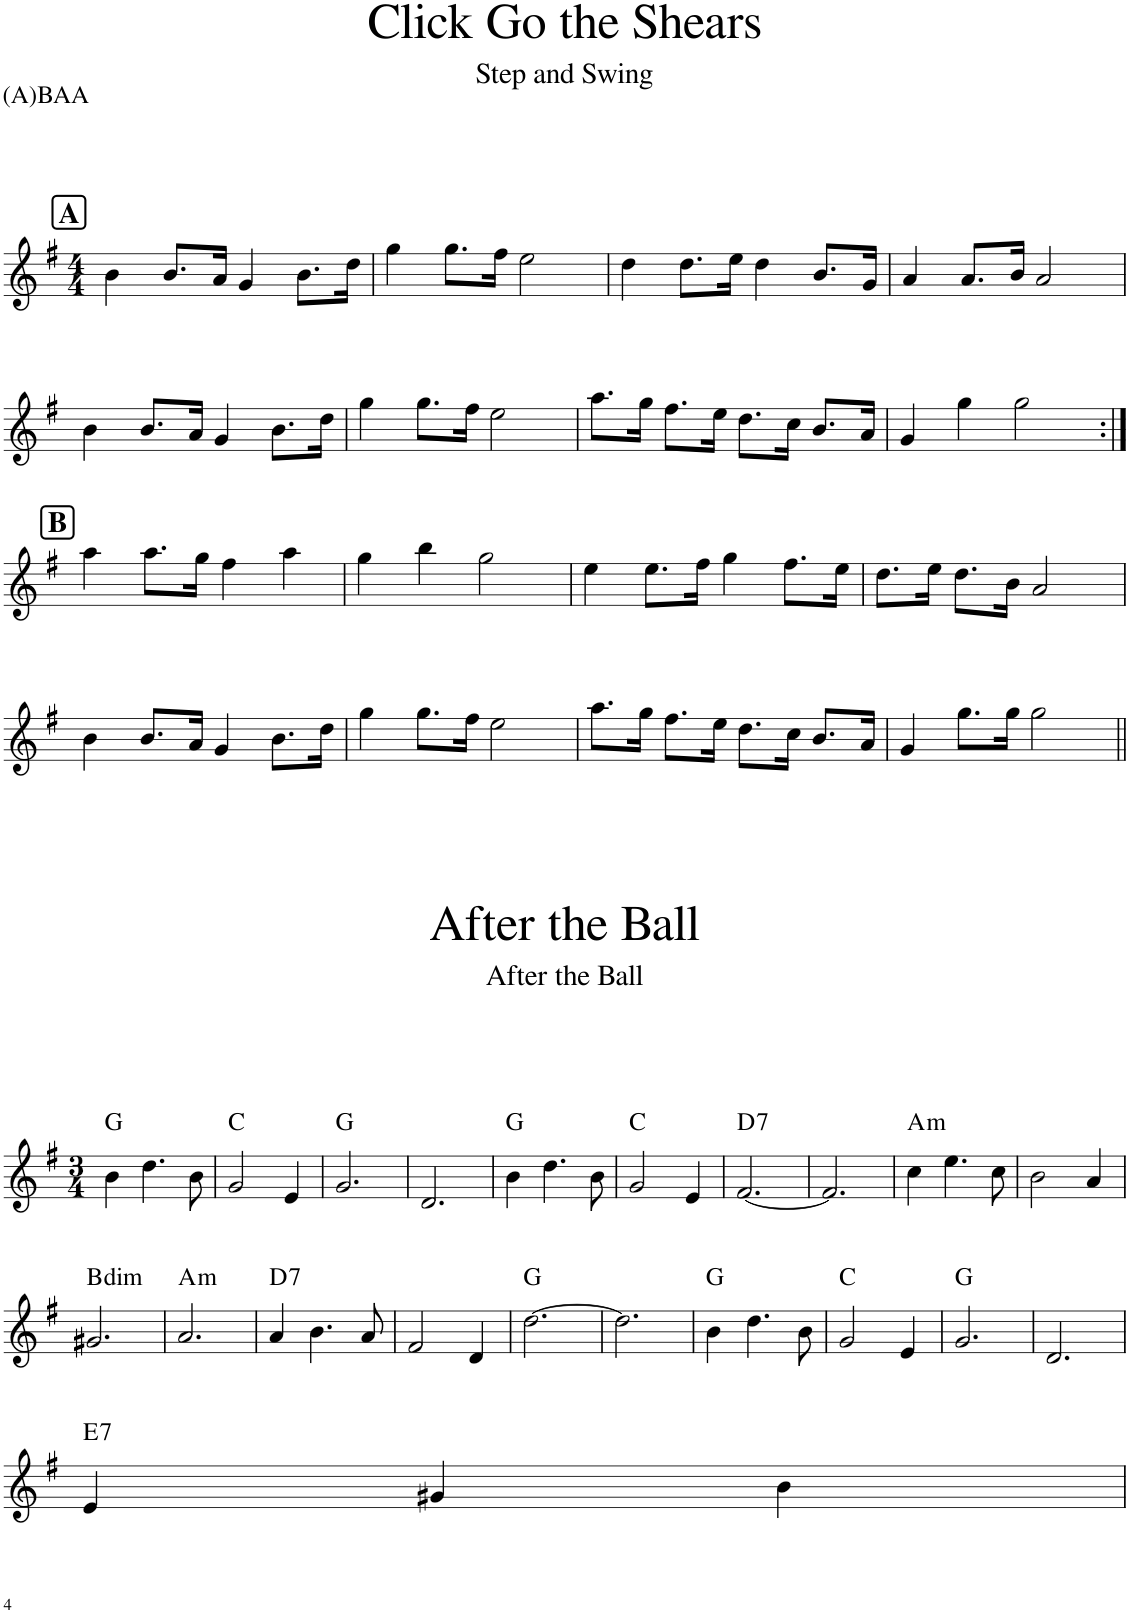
**kern	**harte
*part1	*part1
*staff1	*
*I"Piano	*
*I'Pno	*
!!LO:PB:g=z
*clefG2	*
*k[f#]	*
*G:	*
*M4/4	*
!!LO:REH:place=s1:a:B:cj:fs=14:t=A
=1	=1
4b\	.
8.b/L	.
16a/Jk	.
4g/	.
8.b\L	.
16dd\Jk	.
=2	=2
4gg\	.
8.gg\L	.
16ff#\Jk	.
2ee\	.
=3	=3
4dd\	.
8.dd\L	.
16ee\Jk	.
4dd\	.
8.b/L	.
16g/Jk	.
=4	=4
4a/	.
8.a/L	.
16b/Jk	.
2a/	.
!!LO:LB:g=z
=5	=5
4b\	.
8.b/L	.
16a/Jk	.
4g/	.
8.b\L	.
16dd\Jk	.
=6	=6
4gg\	.
8.gg\L	.
16ff#\Jk	.
2ee\	.
=7	=7
8.aa\L	.
16gg\Jk	.
8.ff#\L	.
16ee\Jk	.
8.dd\L	.
16cc\Jk	.
8.b/L	.
16a/Jk	.
=8	=8
4g/	.
4gg\	.
2gg\	.
!!LO:LB:g=z
!!LO:REH:place=s1:a:B:cj:fs=14:t=B
=9:|!	=9:|!
4aa\	.
8.aa\L	.
16gg\Jk	.
4ff#\	.
4aa\	.
=10	=10
4gg\	.
4bb\	.
2gg\	.
=11	=11
4ee\	.
8.ee\L	.
16ff#\Jk	.
4gg\	.
8.ff#\L	.
16ee\Jk	.
=12	=12
8.dd\L	.
16ee\Jk	.
8.dd\L	.
16b\Jk	.
2a/	.
!!LO:LB:g=z
=13	=13
4b\	.
8.b/L	.
16a/Jk	.
4g/	.
8.b\L	.
16dd\Jk	.
=14	=14
4gg\	.
8.gg\L	.
16ff#\Jk	.
2ee\	.
=15	=15
8.aa\L	.
16gg\Jk	.
8.ff#\L	.
16ee\Jk	.
8.dd\L	.
16cc\Jk	.
8.b/L	.
16a/Jk	.
=16	=16
4g/	.
8.gg\L	.
16gg\Jk	.
2gg\	.
!!LO:LB:g=z
=1||	=1||
*k[f#]	*
*G:	*
*M3/4	*
4b\	G:maj
4.dd\	.
8b\	.
=2	=2
2g/	C:maj
4e/	.
=3	=3
2.g/	G:maj
=4	=4
2.d/	.
=5	=5
4b\	G:maj
4.dd\	.
8b\	.
=6	=6
2g/	C:maj
4e/	.
=7	=7
!	!LO:H:kt=7
[2.f#/	D:7
=8	=8
2.f#/]	.
=9	=9
!	!LO:H:kt=m
4cc\	A:min
4.ee\	.
8cc\	.
=10	=10
2b\	.
4a/	.
!!LO:LB:g=z
=11	=11
!	!LO:H:kt=dim
2.g#X/	B:dim
=12	=12
!	!LO:H:kt=m
2.a/	A:min
=13	=13
!	!LO:H:kt=7
4a/	D:7
4.b\	.
8a/	.
=14	=14
2f#/	.
4d/	.
=15	=15
[2.dd\	G:maj
=16	=16
2.dd\]	.
=17	=17
4b\	G:maj
4.dd\	.
8b\	.
=18	=18
2g/	C:maj
4e/	.
=19	=19
2.g/	G:maj
=20	=20
2.d/	.
!!LO:LB:g=z
=21	=21
!	!LO:H:kt=7
4e/	E:7
4g#X/	.
4b\	.
=	=
*-	*-
